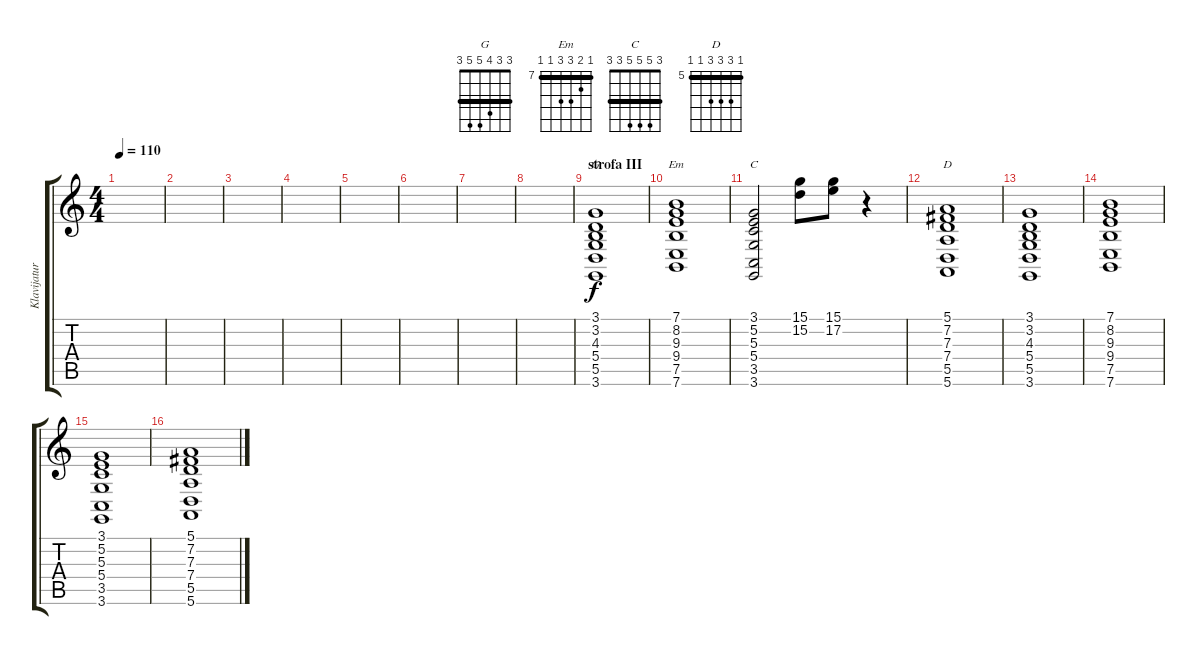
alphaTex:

\track ("Klavijature 2" "Klavijatur") {instrument electricpiano1}
\staff {score tabs}
\tuning (E4 B3 G3 D3 A2 E2) {hide}
\chord ("G" 3 3 4 5 5 3) {barre 3}
\chord ("Em" 7 8 9 9 7 7) {firstfret 7 barre 7}
\chord ("C" 3 5 5 5 3 3) {barre 3}
\chord ("D" 5 7 7 7 5 5) {firstfret 5 barre 5}
\ts (4 4)
\tempo 110
\clef g2
\ks c
|
|
|
|
|
|
|
|
\section ("" "strofa III")
(3.1 3.2 4.3 5.4 5.5 3.6).1{ch "G"} |
(7.1 8.2 9.3 9.4 7.5 7.6).1{ch "Em"} |
(3.1 5.2 5.3 5.4 3.5 3.6).2{ch "C"} (15.1 15.2).8 (15.1 17.2).8 r.4 |
(5.1 7.2 7.3 7.4 5.5 5.6).1{ch "D"} |
(3.1 3.2 4.3 5.4 5.5 3.6).1 |
(7.1 8.2 9.3 9.4 7.5 7.6).1 |
(3.1 5.2 5.3 5.4 3.5 3.6).1 |
(5.1 7.2 7.3 7.4 5.5 5.6).1
